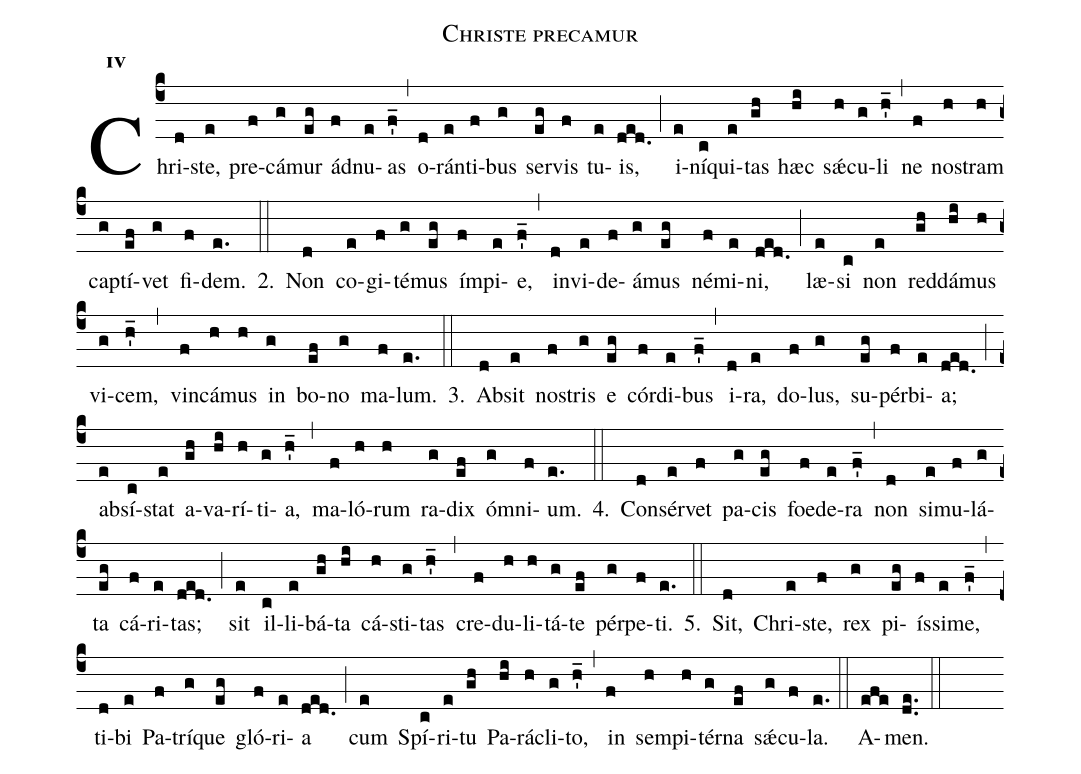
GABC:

name:Christe precamur;
office-part:Hymnus;
mode:4;
%%
initial-style: 1;
name: Christe precamur;
book: Liber Hymnarius, p. 201;
occasion: Tempore Per Annum Feriis V Hebd. I & III;
office-part: Ad Officium Lectionis H;
user-notes: ;
commentary: ;
annotation: 4;
centering-scheme: english;
fontsize: 12;
font: OFLSortsMillGoudy;
height: 11;
width: 4.5;
%%
(c4)Chri(d)ste,(e) pre(f)cá(g)mur(eg) ád(f)nu(e)as(f'_) (,)
o(d)rán(e)ti(f)bus(g) ser(eg)vis(f) tu(e)is,(ded.) (;)
i(e)ní(c)qui(e)tas(gh) hæc(hi) sǽ(h)cu(g)li(h'_) (,)
ne(f) no(h)stram(h) cap(g)tí(ef)vet(g) fi(f)dem.(e.)

2.(::)
Non(d) co(e)gi(f)té(g)mus(eg) ím(f)pi(e)e,(f'_) (,)
in(d)vi(e)de(f)á(g)mus(eg) né(f)mi(e)ni,(ded.) (;)
læ(e)si(c) non(e) red(gh)dá(hi)mus(h) vi(g)cem,(h'_) (,)
vin(f)cá(h)mus(h) in(g) bo(ef)no(g) ma(f)lum.(e.)

3.(::)
Ab(d)sit(e) no(f)stris(g) e(eg) cór(f)di(e)bus(f'_) (,)
i(d)ra,(e) do(f)lus,(g) su(eg)pér(f)bi(e)a;(ded.) (;)
ab(e)sí(c)stat(e) a(gh)va(hi)rí(h)ti(g)a,(h'_) (,)
ma(f)ló(h)rum(h) ra(g)dix(ef) óm(g)ni(f)um.(e.)

4.(::)
Con(d)sér(e)vet(f) pa(g)cis(eg) foe(f)de(e)ra(f'_) (,)
non(d) si(e)mu(f)lá(g)ta(eg) cá(f)ri(e)tas;(ded.) (;)
sit(e) il(c)li(e)bá(gh)ta(hi) cá(h)sti(g)tas(h'_) (,)
cre(f)du(h)li(h)tá(g)te(ef) pér(g)pe(f)ti.(e.)

5.(::)
Sit,(d) Chri(e)ste,(f) rex(g) pi(eg)ís(f)si(e)me,(f'_) (,)
ti(d)bi(e) Pa(f)trí(g)que(eg) gló(f)ri(e)a(ded.) (;)
cum(e) Spí(c)ri(e)tu(gh) Pa(hi)rá(h)cli(g)to,(h'_) (,)
in(f) sem(h)pi(h)tér(g)na(ef) sǽ(g)cu(f)la.(e.) (::)
A(efe)men.(de..) (::)
